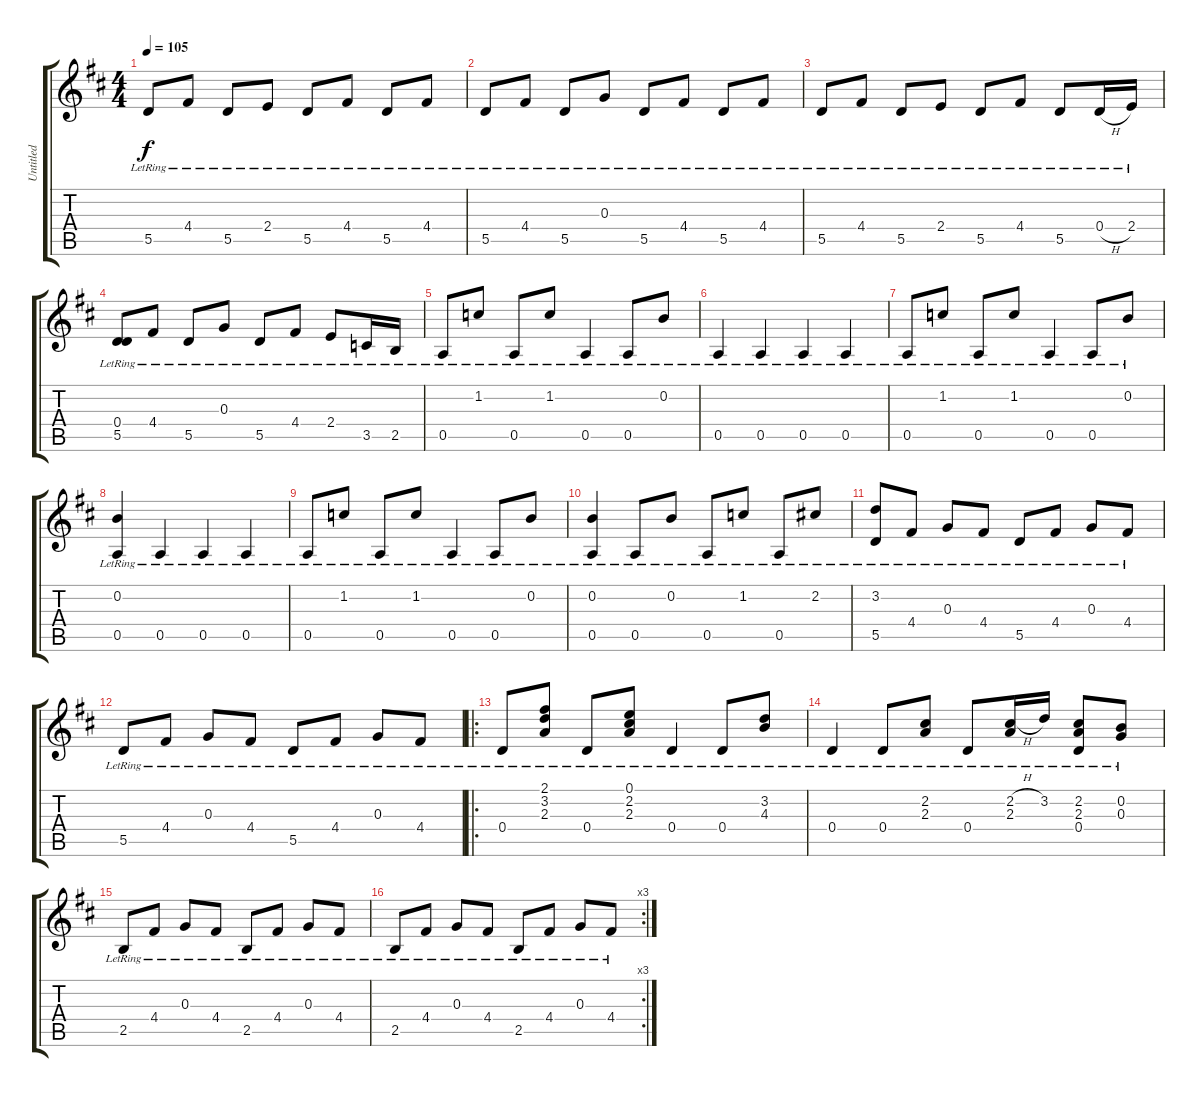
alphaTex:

\track ("Untitled" "Untitled") {instrument acousticguitarsteel}
\staff {score tabs}
\tuning (E4 B3 G3 D3 A2 E2) {hide}
\ts (4 4)
\tempo 105
\clef g2
\ks d
5.5{lr}.8{dy f instrument acousticguitarsteel} 4.4{lr}.8 5.5{lr}.8 2.4{lr}.8 5.5{lr}.8 4.4{lr}.8 5.5{lr}.8 4.4{lr}.8 |
5.5{lr}.8 4.4{lr}.8 5.5{lr}.8 0.3{lr}.8 5.5{lr}.8 4.4{lr}.8 5.5{lr}.8 4.4{lr}.8 |
5.5{lr}.8 4.4{lr}.8 5.5{lr}.8 2.4{lr}.8 5.5{lr}.8 4.4{lr}.8 5.5{lr}.8 0.4{h lr}.16 2.4{lr}.16 |
(0.4{lr} 5.5{lr}).8 4.4{lr}.8 5.5{lr}.8 0.3{lr}.8 5.5{lr}.8 4.4{lr}.8 2.4{lr}.8 3.5{lr}.16 2.5{lr}.16 |
0.5{lr}.8 1.2{lr}.8 0.5{lr}.8 1.2{lr}.8 0.5{lr}.4 0.5{lr}.8 0.2{lr}.8 |
0.5{lr}.4 0.5{lr}.4 0.5{lr}.4 0.5{lr}.4 |
0.5{lr}.8 1.2{lr}.8 0.5{lr}.8 1.2{lr}.8 0.5{lr}.4 0.5{lr}.8 0.2{lr}.8 |
(0.2{lr} 0.5{lr}).4 0.5{lr}.4 0.5{lr}.4 0.5{lr}.4 |
0.5{lr}.8 1.2{lr}.8 0.5{lr}.8 1.2{lr}.8 0.5{lr}.4 0.5{lr}.8 0.2{lr}.8 |
(0.2{lr} 0.5{lr}).4 0.5{lr}.8 0.2{lr}.8 0.5{lr}.8 1.2{lr}.8 0.5{lr}.8 2.2{lr}.8 |
(3.2{lr} 5.5{lr}).8 4.4{lr}.8 0.3{lr}.8 4.4{lr}.8 5.5{lr}.8 4.4{lr}.8 0.3{lr}.8 4.4{lr}.8 |
5.5{lr}.8 4.4{lr}.8 0.3{lr}.8 4.4{lr}.8 5.5{lr}.8 4.4{lr}.8 0.3{lr}.8 4.4{lr}.8 |
\ro
0.4{lr}.8 (2.1{lr} 3.2{lr} 2.3{lr}).8 0.4{lr}.8 (0.1{lr} 2.2{lr} 2.3{lr}).8 0.4{lr}.4 0.4{lr}.8 (3.2{lr} 4.3{lr}).8 |
0.4{lr}.4 0.4{lr}.8 (2.2{lr} 2.3{lr}).8 0.4{lr}.8 (2.2{h lr} 2.3{lr}).16 3.2{lr}.16 (2.2{lr} 2.3{lr} 0.4{lr}).8 (0.2{lr} 0.3{lr}).8 |
2.5{lr}.8 4.4{lr}.8 0.3{lr}.8 4.4{lr}.8 2.5{lr}.8 4.4{lr}.8 0.3{lr}.8 4.4{lr}.8 |
\rc 3
2.5{lr}.8 4.4{lr}.8 0.3{lr}.8 4.4{lr}.8 2.5{lr}.8 4.4{lr}.8 0.3{lr}.8 4.4{lr}.8
